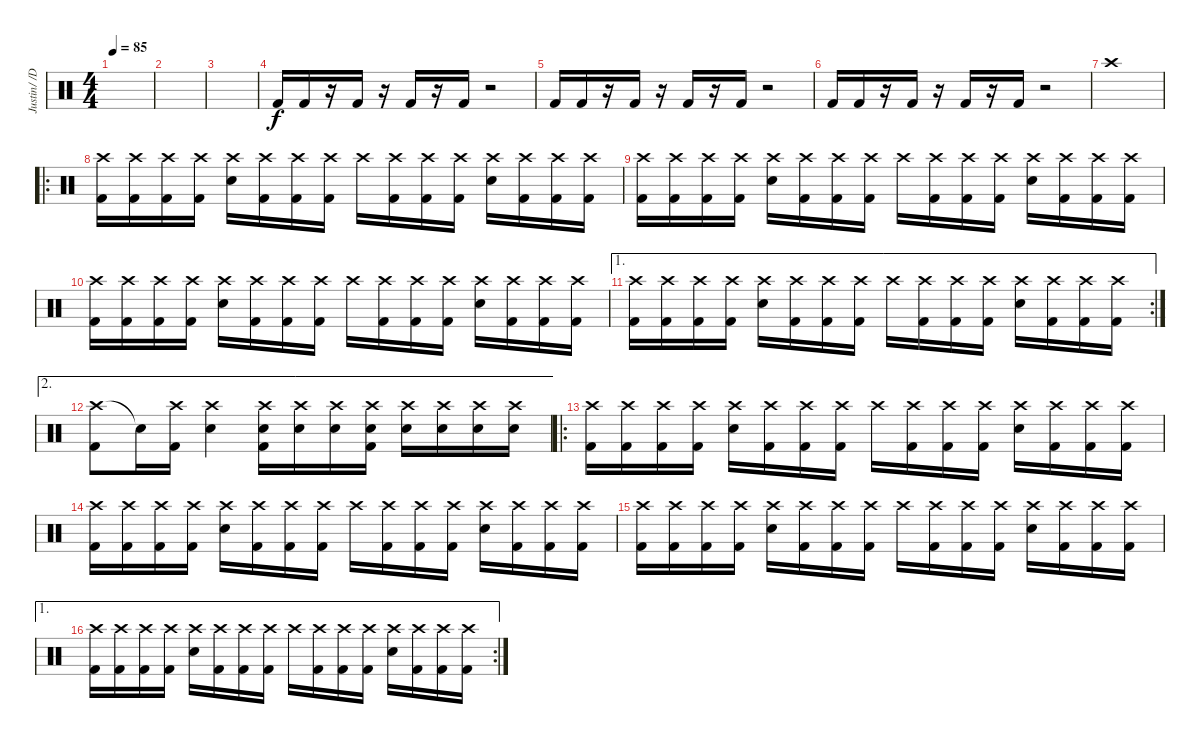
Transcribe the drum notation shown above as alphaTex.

\track ("Justin/ /Dave/ /Davis" "Justin/ /D") {instrument percussion}
\staff {score}
\articulation defaults
\ts (4 4)
\tempo 85
\clef neutral
\ks c
|
|
|
"Kick (hit) 2".16 "Kick (hit) 2".16 r.16 "Kick (hit) 2".16 r.16 "Kick (hit) 2".16 r.16 "Kick (hit) 2".16 r.2 |
"Kick (hit) 2".16 "Kick (hit) 2".16 r.16 "Kick (hit) 2".16 r.16 "Kick (hit) 2".16 r.16 "Kick (hit) 2".16 r.2 |
"Kick (hit) 2".16 "Kick (hit) 2".16 r.16 "Kick (hit) 2".16 r.16 "Kick (hit) 2".16 r.16 "Kick (hit) 2".16 r.2 |
"Crash high (hit)".1 |
\ro
("Crash high (hit)" "Kick (hit) 2").16 ("Crash high (hit)" "Kick (hit) 2").16 ("Crash high (hit)" "Kick (hit) 2").16 ("Crash high (hit)" "Kick (hit) 2").16 ("Electric Snare (hit)" "Crash high (hit)").16 ("Crash high (hit)" "Kick (hit) 2").16 ("Crash high (hit)" "Kick (hit) 2").16 ("Crash high (hit)" "Kick (hit) 2").16 "Crash high (hit)".16 ("Crash high (hit)" "Kick (hit) 2").16 ("Crash high (hit)" "Kick (hit) 2").16 ("Crash high (hit)" "Kick (hit) 2").16 ("Electric Snare (hit)" "Crash high (hit)").16 ("Crash high (hit)" "Kick (hit) 2").16 ("Crash high (hit)" "Kick (hit) 2").16 ("Crash high (hit)" "Kick (hit) 2").16 |
("Crash high (hit)" "Kick (hit) 2").16 ("Crash high (hit)" "Kick (hit) 2").16 ("Crash high (hit)" "Kick (hit) 2").16 ("Crash high (hit)" "Kick (hit) 2").16 ("Electric Snare (hit)" "Crash high (hit)").16 ("Crash high (hit)" "Kick (hit) 2").16 ("Crash high (hit)" "Kick (hit) 2").16 ("Crash high (hit)" "Kick (hit) 2").16 "Crash high (hit)".16 ("Crash high (hit)" "Kick (hit) 2").16 ("Crash high (hit)" "Kick (hit) 2").16 ("Crash high (hit)" "Kick (hit) 2").16 ("Electric Snare (hit)" "Crash high (hit)").16 ("Crash high (hit)" "Kick (hit) 2").16 ("Crash high (hit)" "Kick (hit) 2").16 ("Crash high (hit)" "Kick (hit) 2").16 |
("Crash high (hit)" "Kick (hit) 2").16 ("Crash high (hit)" "Kick (hit) 2").16 ("Crash high (hit)" "Kick (hit) 2").16 ("Crash high (hit)" "Kick (hit) 2").16 ("Electric Snare (hit)" "Crash high (hit)").16 ("Crash high (hit)" "Kick (hit) 2").16 ("Crash high (hit)" "Kick (hit) 2").16 ("Crash high (hit)" "Kick (hit) 2").16 "Crash high (hit)".16 ("Crash high (hit)" "Kick (hit) 2").16 ("Crash high (hit)" "Kick (hit) 2").16 ("Crash high (hit)" "Kick (hit) 2").16 ("Electric Snare (hit)" "Crash high (hit)").16 ("Crash high (hit)" "Kick (hit) 2").16 ("Crash high (hit)" "Kick (hit) 2").16 ("Crash high (hit)" "Kick (hit) 2").16 |
\ae 1
\rc 2
("Crash high (hit)" "Kick (hit) 2").16 ("Crash high (hit)" "Kick (hit) 2").16 ("Crash high (hit)" "Kick (hit) 2").16 ("Crash high (hit)" "Kick (hit) 2").16 ("Electric Snare (hit)" "Crash high (hit)").16 ("Crash high (hit)" "Kick (hit) 2").16 ("Crash high (hit)" "Kick (hit) 2").16 ("Crash high (hit)" "Kick (hit) 2").16 "Crash high (hit)".16 ("Crash high (hit)" "Kick (hit) 2").16 ("Crash high (hit)" "Kick (hit) 2").16 ("Crash high (hit)" "Kick (hit) 2").16 ("Electric Snare (hit)" "Crash high (hit)").16 ("Crash high (hit)" "Kick (hit) 2").16 ("Crash high (hit)" "Kick (hit) 2").16 ("Crash high (hit)" "Kick (hit) 2").16 |
\ae 2
("Crash high (hit)" "Kick (hit) 2").8 "Snare (hit)"{t}.16 ("Crash high (hit)" "Kick (hit) 2").16 ("Crash high (hit)" "Electric Snare (hit)").4 ("Crash high (hit)" "Kick (hit) 2" "Electric Snare (hit)").16 ("Crash high (hit)" "Electric Snare (hit)").16 ("Crash high (hit)" "Electric Snare (hit)").16 ("Crash high (hit)" "Kick (hit) 2" "Electric Snare (hit)").16 ("Crash high (hit)" "Electric Snare (hit)").16 ("Crash high (hit)" "Electric Snare (hit)").16 ("Crash high (hit)" "Electric Snare (hit)").16 ("Crash high (hit)" "Electric Snare (hit)").16 |
\ro
("Crash high (hit)" "Kick (hit) 2").16 ("Crash high (hit)" "Kick (hit) 2").16 ("Crash high (hit)" "Kick (hit) 2").16 ("Crash high (hit)" "Kick (hit) 2").16 ("Electric Snare (hit)" "Crash high (hit)").16 ("Crash high (hit)" "Kick (hit) 2").16 ("Crash high (hit)" "Kick (hit) 2").16 ("Crash high (hit)" "Kick (hit) 2").16 "Crash high (hit)".16 ("Crash high (hit)" "Kick (hit) 2").16 ("Crash high (hit)" "Kick (hit) 2").16 ("Crash high (hit)" "Kick (hit) 2").16 ("Electric Snare (hit)" "Crash high (hit)").16 ("Crash high (hit)" "Kick (hit) 2").16 ("Crash high (hit)" "Kick (hit) 2").16 ("Crash high (hit)" "Kick (hit) 2").16 |
("Crash high (hit)" "Kick (hit) 2").16 ("Crash high (hit)" "Kick (hit) 2").16 ("Crash high (hit)" "Kick (hit) 2").16 ("Crash high (hit)" "Kick (hit) 2").16 ("Electric Snare (hit)" "Crash high (hit)").16 ("Crash high (hit)" "Kick (hit) 2").16 ("Crash high (hit)" "Kick (hit) 2").16 ("Crash high (hit)" "Kick (hit) 2").16 "Crash high (hit)".16 ("Crash high (hit)" "Kick (hit) 2").16 ("Crash high (hit)" "Kick (hit) 2").16 ("Crash high (hit)" "Kick (hit) 2").16 ("Electric Snare (hit)" "Crash high (hit)").16 ("Crash high (hit)" "Kick (hit) 2").16 ("Crash high (hit)" "Kick (hit) 2").16 ("Crash high (hit)" "Kick (hit) 2").16 |
("Crash high (hit)" "Kick (hit) 2").16 ("Crash high (hit)" "Kick (hit) 2").16 ("Crash high (hit)" "Kick (hit) 2").16 ("Crash high (hit)" "Kick (hit) 2").16 ("Electric Snare (hit)" "Crash high (hit)").16 ("Crash high (hit)" "Kick (hit) 2").16 ("Crash high (hit)" "Kick (hit) 2").16 ("Crash high (hit)" "Kick (hit) 2").16 "Crash high (hit)".16 ("Crash high (hit)" "Kick (hit) 2").16 ("Crash high (hit)" "Kick (hit) 2").16 ("Crash high (hit)" "Kick (hit) 2").16 ("Electric Snare (hit)" "Crash high (hit)").16 ("Crash high (hit)" "Kick (hit) 2").16 ("Crash high (hit)" "Kick (hit) 2").16 ("Crash high (hit)" "Kick (hit) 2").16 |
\ae 1
\rc 2
("Crash high (hit)" "Kick (hit) 2").16 ("Crash high (hit)" "Kick (hit) 2").16 ("Crash high (hit)" "Kick (hit) 2").16 ("Crash high (hit)" "Kick (hit) 2").16 ("Electric Snare (hit)" "Crash high (hit)").16 ("Crash high (hit)" "Kick (hit) 2").16 ("Crash high (hit)" "Kick (hit) 2").16 ("Crash high (hit)" "Kick (hit) 2").16 "Crash high (hit)".16 ("Crash high (hit)" "Kick (hit) 2").16 ("Crash high (hit)" "Kick (hit) 2").16 ("Crash high (hit)" "Kick (hit) 2").16 ("Electric Snare (hit)" "Crash high (hit)").16 ("Crash high (hit)" "Kick (hit) 2").16 ("Crash high (hit)" "Kick (hit) 2").16 ("Crash high (hit)" "Kick (hit) 2").16
